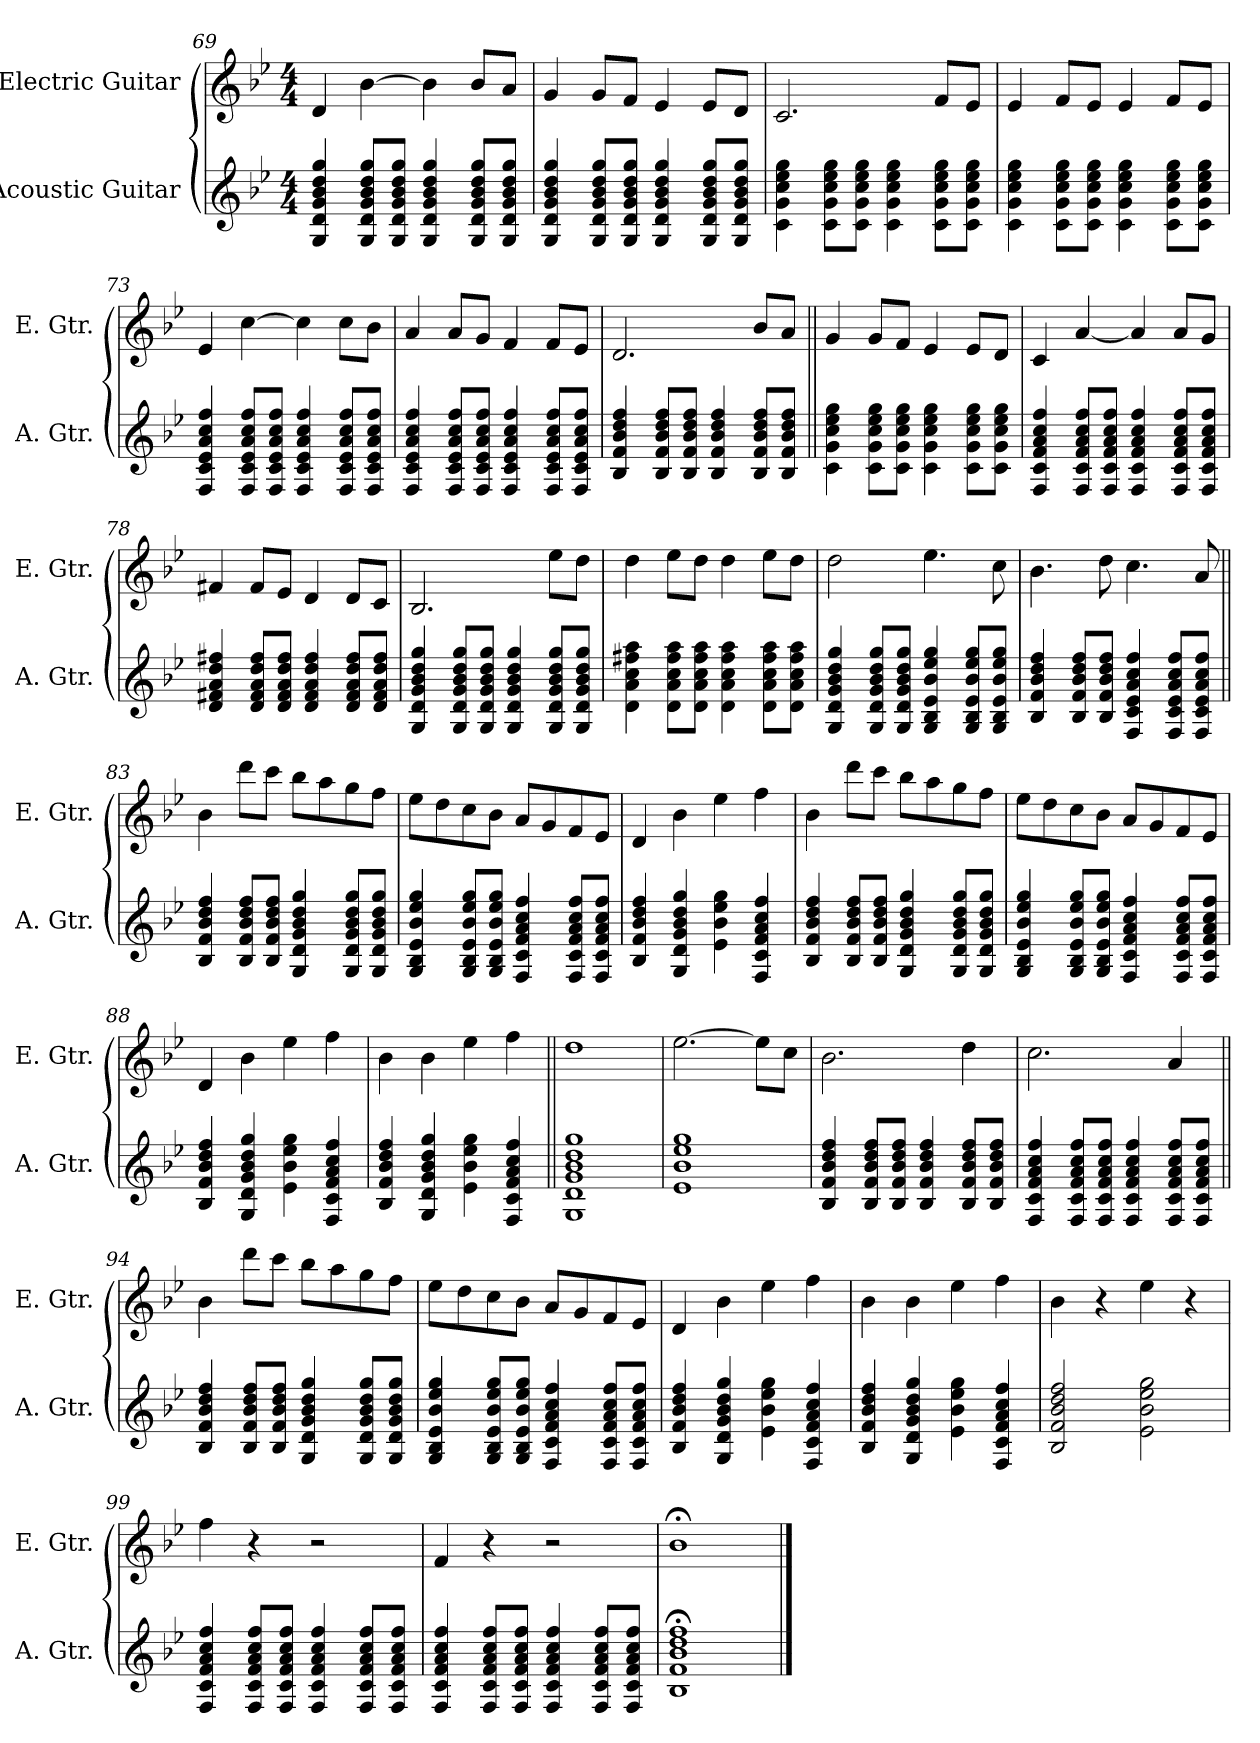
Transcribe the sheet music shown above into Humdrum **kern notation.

**kern	**kern
*part2	*part1
*staff2	*staff1
*I"Acoustic Guitar	*I"Electric Guitar
*I'A. Gtr.	*I'E. Gtr.
*clefG2	*clefG2
*ITrd7c12	*ITrd7c12
*k[b-e-]	*k[b-e-]
*B-:	*B-:
*M4/4	*M4/4
=69	=69
4GGi/ 4Di 4Gi 4B-i 4di 4gi	4Di/
8GGi/ 8Di 8Gi 8B-i 8di 8giL	[>4B-i\
8GGi/ 8Di 8Gi 8B-i 8di 8giJ	.
4GGi/ 4Di 4Gi 4B-i 4di 4gi	4B-i\]
8GGi/ 8Di 8Gi 8B-i 8di 8giL	8B-i/L
8GGi/ 8Di 8Gi 8B-i 8di 8giJ	8Ai/J
!!LO:PB:g=z
=70	=70
4GGi/ 4Di 4Gi 4B-i 4di 4gi	4Gi/
8GGi/ 8Di 8Gi 8B-i 8di 8giL	8Gi/L
8GGi/ 8Di 8Gi 8B-i 8di 8giJ	8Fi/J
4GGi/ 4Di 4Gi 4B-i 4di 4gi	4E-i/
8GGi/ 8Di 8Gi 8B-i 8di 8giL	8E-i/L
8GGi/ 8Di 8Gi 8B-i 8di 8giJ	8Di/J
=71	=71
4Ci\ 4Gi 4ci 4e-i 4gi	2.Ci/
8Ci\ 8Gi 8ci 8e-i 8giL	.
8Ci\ 8Gi 8ci 8e-i 8giJ	.
4Ci\ 4Gi 4ci 4e-i 4gi	.
8Ci\ 8Gi 8ci 8e-i 8giL	8Fi/L
8Ci\ 8Gi 8ci 8e-i 8giJ	8E-i/J
=72	=72
4Ci\ 4Gi 4ci 4e-i 4gi	4E-i/
8Ci\ 8Gi 8ci 8e-i 8giL	8Fi/L
8Ci\ 8Gi 8ci 8e-i 8giJ	8E-i/J
4Ci\ 4Gi 4ci 4e-i 4gi	4E-i/
8Ci\ 8Gi 8ci 8e-i 8giL	8Fi/L
8Ci\ 8Gi 8ci 8e-i 8giJ	8E-i/J
=73	=73
4FFi/ 4Ci 4E-i 4Ai 4ci 4fi	4E-i/
8FFi/ 8Ci 8E-i 8Ai 8ci 8fiL	[>4ci\
8FFi/ 8Ci 8E-i 8Ai 8ci 8fiJ	.
4FFi/ 4Ci 4E-i 4Ai 4ci 4fi	4ci\]
8FFi/ 8Ci 8E-i 8Ai 8ci 8fiL	8ci\L
8FFi/ 8Ci 8E-i 8Ai 8ci 8fiJ	8B-i\J
=74	=74
4FFi/ 4Ci 4E-i 4Ai 4ci 4fi	4Ai/
8FFi/ 8Ci 8E-i 8Ai 8ci 8fiL	8Ai/L
8FFi/ 8Ci 8E-i 8Ai 8ci 8fiJ	8Gi/J
4FFi/ 4Ci 4E-i 4Ai 4ci 4fi	4Fi/
8FFi/ 8Ci 8E-i 8Ai 8ci 8fiL	8Fi/L
8FFi/ 8Ci 8E-i 8Ai 8ci 8fiJ	8E-i/J
!!LO:LB:g=z
=75	=75
4BB-i/ 4Fi 4B-i 4di 4fi	2.Di/
8BB-i/ 8Fi 8B-i 8di 8fiL	.
8BB-i/ 8Fi 8B-i 8di 8fiJ	.
4BB-i/ 4Fi 4B-i 4di 4fi	.
8BB-i/ 8Fi 8B-i 8di 8fiL	8B-i/L
8BB-i/ 8Fi 8B-i 8di 8fiJ	8Ai/J
=76||	=76||
4Ci\ 4Gi 4ci 4e-i 4gi	4Gi/
8Ci\ 8Gi 8ci 8e-i 8giL	8Gi/L
8Ci\ 8Gi 8ci 8e-i 8giJ	8Fi/J
4Ci\ 4Gi 4ci 4e-i 4gi	4E-i/
8Ci\ 8Gi 8ci 8e-i 8giL	8E-i/L
8Ci\ 8Gi 8ci 8e-i 8giJ	8Di/J
=77	=77
4FFi/ 4Ci 4Fi 4Ai 4ci 4fi	4Ci/
8FFi/ 8Ci 8Fi 8Ai 8ci 8fiL	[<4Ai/
8FFi/ 8Ci 8Fi 8Ai 8ci 8fiJ	.
4FFi/ 4Ci 4Fi 4Ai 4ci 4fi	4Ai/]
8FFi/ 8Ci 8Fi 8Ai 8ci 8fiL	8Ai/L
8FFi/ 8Ci 8Fi 8Ai 8ci 8fiJ	8Gi/J
=78	=78
4Di/ 4F#Xi 4Ai 4di 4f#Xi	4F#Xi/
8Di/ 8F#i 8Ai 8di 8f#iL	8F#i/L
8Di/ 8F#i 8Ai 8di 8f#iJ	8E-i/J
4Di/ 4F#i 4Ai 4di 4f#i	4Di/
8Di/ 8F#i 8Ai 8di 8f#iL	8Di/L
8Di/ 8F#i 8Ai 8di 8f#iJ	8Ci/J
=79	=79
4GGi/ 4Di 4Gi 4B-i 4di 4gi	2.BB-i/
8GGi/ 8Di 8Gi 8B-i 8di 8giL	.
8GGi/ 8Di 8Gi 8B-i 8di 8giJ	.
4GGi/ 4Di 4Gi 4B-i 4di 4gi	.
8GGi/ 8Di 8Gi 8B-i 8di 8giL	8e-i\L
8GGi/ 8Di 8Gi 8B-i 8di 8giJ	8di\J
!!LO:LB:g=z
=80	=80
4Di\ 4Ai 4ci 4f#Xi 4ai	4di\
8Di\ 8Ai 8ci 8f#i 8aiL	8e-i\L
8Di\ 8Ai 8ci 8f#i 8aiJ	8di\J
4Di\ 4Ai 4ci 4f#i 4ai	4di\
8Di\ 8Ai 8ci 8f#i 8aiL	8e-i\L
8Di\ 8Ai 8ci 8f#i 8aiJ	8di\J
=81	=81
4GGi/ 4Di 4Gi 4B-i 4di 4gi	2di\
8GGi/ 8Di 8Gi 8B-i 8di 8giL	.
8GGi/ 8Di 8Gi 8B-i 8di 8giJ	.
4GGi/ 4BB-i 4E-i 4B-i 4e-i 4gi	4.e-i\
8GGi/ 8BB-i 8E-i 8B-i 8e-i 8giL	.
8GGi/ 8BB-i 8E-i 8B-i 8e-i 8giJ	8ci\
=82	=82
4BB-i/ 4Fi 4B-i 4di 4fi	4.B-i\
8BB-i/ 8Fi 8B-i 8di 8fiL	.
8BB-i/ 8Fi 8B-i 8di 8fiJ	8di\
4FFi/ 4Ci 4E-i 4Ai 4ci 4fi	4.ci\
8FFi/ 8Ci 8E-i 8Ai 8ci 8fiL	.
8FFi/ 8Ci 8E-i 8Ai 8ci 8fiJ	8Ai/
=83||	=83||
4BB-i/ 4Fi 4B-i 4di 4fi	4B-i\
8BB-i/ 8Fi 8B-i 8di 8fiL	8ddi\L
8BB-i/ 8Fi 8B-i 8di 8fiJ	8cci\J
4GGi/ 4Di 4Gi 4B-i 4di 4gi	8b-i\L
.	8ai\
8GGi/ 8Di 8Gi 8B-i 8di 8giL	8gi\
8GGi/ 8Di 8Gi 8B-i 8di 8giJ	8fi\J
=84	=84
4GGi/ 4BB-i 4E-i 4B-i 4e-i 4gi	8e-i\L
.	8di\
8GGi/ 8BB-i 8E-i 8B-i 8e-i 8giL	8ci\
8GGi/ 8BB-i 8E-i 8B-i 8e-i 8giJ	8B-i\J
4FFi/ 4Ci 4Fi 4Ai 4ci 4fi	8Ai/L
.	8Gi/
8FFi/ 8Ci 8Fi 8Ai 8ci 8fiL	8Fi/
8FFi/ 8Ci 8Fi 8Ai 8ci 8fiJ	8E-i/J
!!LO:LB:g=z
=85	=85
4BB-i/ 4Fi 4B-i 4di 4fi	4Di/
4GGi/ 4Di 4Gi 4B-i 4di 4gi	4B-i\
4E-i\ 4B-i 4e-i 4gi	4e-i\
4FFi/ 4Ci 4Fi 4Ai 4ci 4fi	4fi\
=86	=86
4BB-i/ 4Fi 4B-i 4di 4fi	4B-i\
8BB-i/ 8Fi 8B-i 8di 8fiL	8ddi\L
8BB-i/ 8Fi 8B-i 8di 8fiJ	8cci\J
4GGi/ 4Di 4Gi 4B-i 4di 4gi	8b-i\L
.	8ai\
8GGi/ 8Di 8Gi 8B-i 8di 8giL	8gi\
8GGi/ 8Di 8Gi 8B-i 8di 8giJ	8fi\J
=87	=87
4GGi/ 4BB-i 4E-i 4B-i 4e-i 4gi	8e-i\L
.	8di\
8GGi/ 8BB-i 8E-i 8B-i 8e-i 8giL	8ci\
8GGi/ 8BB-i 8E-i 8B-i 8e-i 8giJ	8B-i\J
4FFi/ 4Ci 4Fi 4Ai 4ci 4fi	8Ai/L
.	8Gi/
8FFi/ 8Ci 8Fi 8Ai 8ci 8fiL	8Fi/
8FFi/ 8Ci 8Fi 8Ai 8ci 8fiJ	8E-i/J
=88	=88
4BB-i/ 4Fi 4B-i 4di 4fi	4Di/
4GGi/ 4Di 4Gi 4B-i 4di 4gi	4B-i\
4E-i\ 4B-i 4e-i 4gi	4e-i\
4FFi/ 4Ci 4Fi 4Ai 4ci 4fi	4fi\
=89	=89
4BB-i/ 4Fi 4B-i 4di 4fi	4B-i\
4GGi/ 4Di 4Gi 4B-i 4di 4gi	4B-i\
4E-i\ 4B-i 4e-i 4gi	4e-i\
4FFi/ 4Ci 4Fi 4Ai 4ci 4fi	4fi\
!!LO:LB:g=z
=90||	=90||
1GGi 1Di 1Gi 1B-i 1di 1gi	1di
=91	=91
1E-i 1B-i 1e-i 1gi	[>2.e-i\
.	8e-i\L]
.	8ci\J
=92	=92
4BB-i/ 4Fi 4B-i 4di 4fi	2.B-i\
8BB-i/ 8Fi 8B-i 8di 8fiL	.
8BB-i/ 8Fi 8B-i 8di 8fiJ	.
4BB-i/ 4Fi 4B-i 4di 4fi	.
8BB-i/ 8Fi 8B-i 8di 8fiL	4di\
8BB-i/ 8Fi 8B-i 8di 8fiJ	.
=93	=93
4FFi/ 4Ci 4Fi 4Ai 4ci 4fi	2.ci\
8FFi/ 8Ci 8Fi 8Ai 8ci 8fiL	.
8FFi/ 8Ci 8Fi 8Ai 8ci 8fiJ	.
4FFi/ 4Ci 4Fi 4Ai 4ci 4fi	.
8FFi/ 8Ci 8Fi 8Ai 8ci 8fiL	4Ai/
8FFi/ 8Ci 8Fi 8Ai 8ci 8fiJ	.
=94||	=94||
4BB-i/ 4Fi 4B-i 4di 4fi	4B-i\
8BB-i/ 8Fi 8B-i 8di 8fiL	8ddi\L
8BB-i/ 8Fi 8B-i 8di 8fiJ	8cci\J
4GGi/ 4Di 4Gi 4B-i 4di 4gi	8b-i\L
.	8ai\
8GGi/ 8Di 8Gi 8B-i 8di 8giL	8gi\
8GGi/ 8Di 8Gi 8B-i 8di 8giJ	8fi\J
=95	=95
4GGi/ 4BB-i 4E-i 4B-i 4e-i 4gi	8e-i\L
.	8di\
8GGi/ 8BB-i 8E-i 8B-i 8e-i 8giL	8ci\
8GGi/ 8BB-i 8E-i 8B-i 8e-i 8giJ	8B-i\J
4FFi/ 4Ci 4Fi 4Ai 4ci 4fi	8Ai/L
.	8Gi/
8FFi/ 8Ci 8Fi 8Ai 8ci 8fiL	8Fi/
8FFi/ 8Ci 8Fi 8Ai 8ci 8fiJ	8E-i/J
!!LO:LB:g=z
=96	=96
4BB-i/ 4Fi 4B-i 4di 4fi	4Di/
4GGi/ 4Di 4Gi 4B-i 4di 4gi	4B-i\
4E-i\ 4B-i 4e-i 4gi	4e-i\
4FFi/ 4Ci 4Fi 4Ai 4ci 4fi	4fi\
=97	=97
4BB-i/ 4Fi 4B-i 4di 4fi	4B-i\
4GGi/ 4Di 4Gi 4B-i 4di 4gi	4B-i\
4E-i\ 4B-i 4e-i 4gi	4e-i\
4FFi/ 4Ci 4Fi 4Ai 4ci 4fi	4fi\
=98	=98
2BB-i/ 2Fi 2B-i 2di 2fi	4B-i\
.	4r
2E-i\ 2B-i 2e-i 2gi	4e-i\
.	4r
=99	=99
4FFi/ 4Ci 4Fi 4Ai 4ci 4fi	4fi\
8FFi/ 8Ci 8Fi 8Ai 8ci 8fiL	4r
8FFi/ 8Ci 8Fi 8Ai 8ci 8fiJ	.
4FFi/ 4Ci 4Fi 4Ai 4ci 4fi	2r
8FFi/ 8Ci 8Fi 8Ai 8ci 8fiL	.
8FFi/ 8Ci 8Fi 8Ai 8ci 8fiJ	.
=100	=100
4FFi/ 4Ci 4Fi 4Ai 4ci 4fi	4Fi/
8FFi/ 8Ci 8Fi 8Ai 8ci 8fiL	4r
8FFi/ 8Ci 8Fi 8Ai 8ci 8fiJ	.
4FFi/ 4Ci 4Fi 4Ai 4ci 4fi	2r
8FFi/ 8Ci 8Fi 8Ai 8ci 8fiL	.
8FFi/ 8Ci 8Fi 8Ai 8ci 8fiJ	.
=101	=101
1BB-i; 1Fi; 1B-i; 1di; 1fi;	1B-;i
==	==
*-	*-
